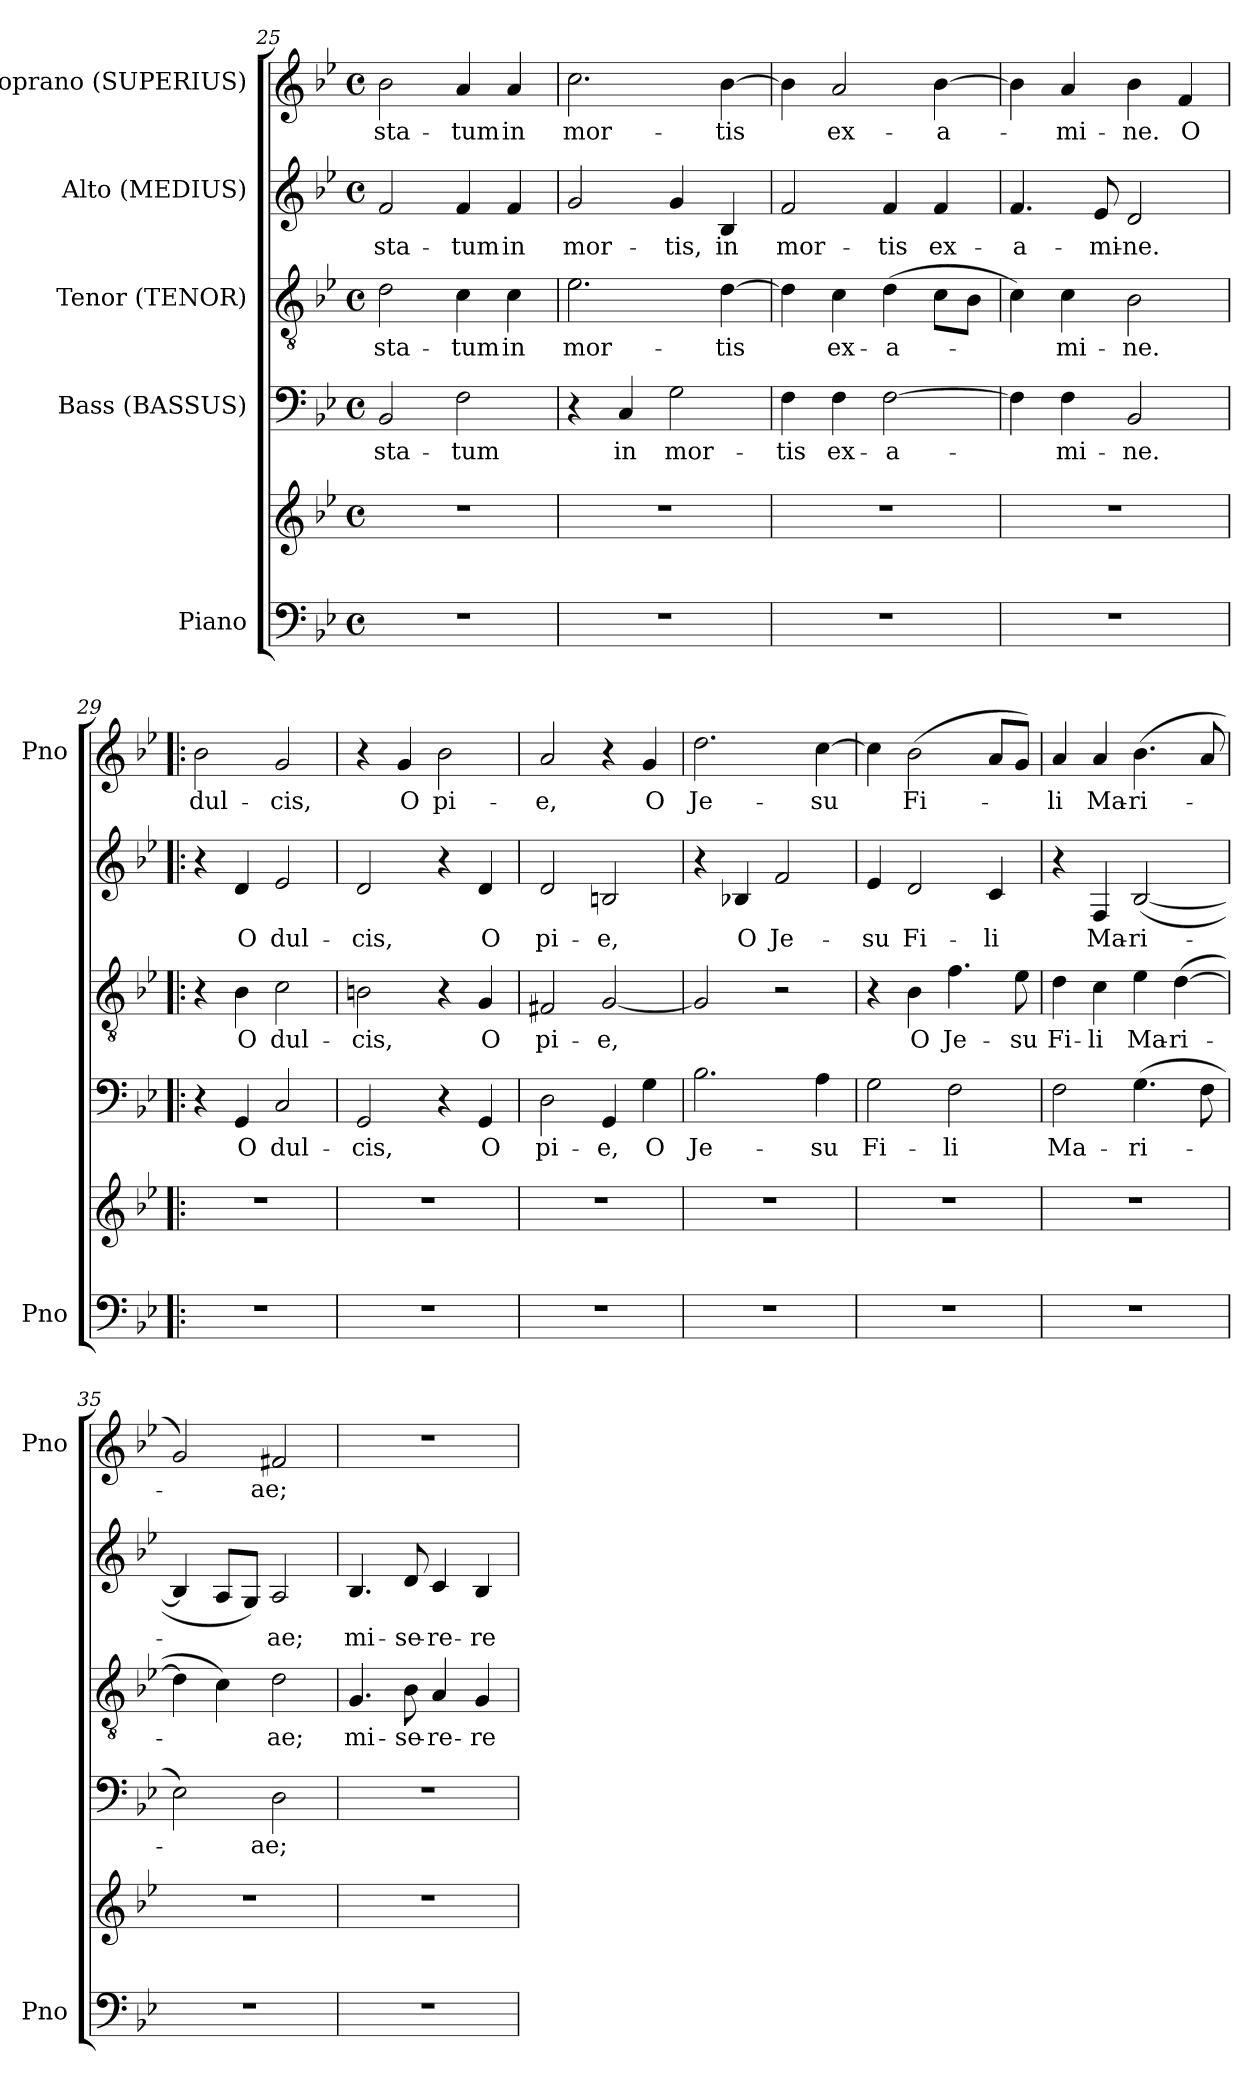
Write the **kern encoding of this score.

**kern	**kern	**kern	**text	**kern	**text	**kern	**text	**kern	**text
*part5	*part5	*part4	*part4	*part3	*part3	*part2	*part2	*part1	*part1
*staff6	*staff5	*staff4	*staff4	*staff3	*staff3	*staff2	*staff2	*staff1	*staff1
*I"Piano	*	*I"Bass (BASSUS)	*	*I"Tenor (TENOR)	*	*I"Alto (MEDIUS)	*	*I"Soprano (SUPERIUS)	*
*I'Pno	*	*	*	*	*	*	*	*I'Pno	*
*clefF4	*clefG2	*clefF4	*	*clefGv2	*	*clefG2	*	*clefG2	*
*k[b-e-]	*k[b-e-]	*k[b-e-]	*	*k[b-e-]	*	*k[b-e-]	*	*k[b-e-]	*
*g:	*g:	*g:	*	*g:	*	*g:	*	*g:	*
*M4/4	*M4/4	*M4/4	*	*M4/4	*	*M4/4	*	*M4/4	*
*met(c)	*met(c)	*met(c)	*	*met(c)	*	*met(c)	*	*met(c)	*
=25	=25	=25	=25	=25	=25	=25	=25	=25	=25
1r	1r	2BB-/	-sta-	2d\	-sta-	2f/	-sta-	2b-\	-sta-
.	.	2F\	-tum	4c\	-tum	4f/	-tum	4a/	-tum
.	.	.	.	4c\	in	4f/	in	4a/	in
=26	=26	=26	=26	=26	=26	=26	=26	=26	=26
1r	1r	4r	.	2.e-\	mor-	2g/	mor-	2.cc\	mor-
.	.	4C/	in	.	.	.	.	.	.
.	.	2G\	mor-	.	.	4g/	-tis,	.	.
.	.	.	.	[4d\	-tis	4B-/	in	[4b-\	-tis
=27	=27	=27	=27	=27	=27	=27	=27	=27	=27
1r	1r	4F\	-tis	4d\]	.	2f/	mor-	4b-\]	.
.	.	4F\	ex-	4c\	ex-	.	.	2a/	ex-
.	.	[2F\	-a-	(4d\	-a-	4f/	-tis	.	.
.	.	.	.	8c\L	.	4f/	ex-	[4b-\	-a-
.	.	.	.	8B-\J	.	.	.	.	.
=28	=28	=28	=28	=28	=28	=28	=28	=28	=28
1r	1r	4F\]	-­	4c\)	-­	4.f/	-a-	4b-\]	.
.	.	4F\	mi-	4c\	mi-	.	.	4a/	-mi-
.	.	.	.	.	.	8e-/	-mi-	.	.
.	.	2BB-/	-ne.	2B-\	-ne.	2d/	-ne.	4b-\	-ne.
.	.	.	.	.	.	.	.	4f/	O
=29!|:	=29!|:	=29!|:	=29!|:	=29!|:	=29!|:	=29!|:	=29!|:	=29!|:	=29!|:
1r	1r	4r	.	4r	.	4r	.	2b-\	dul-
.	.	4GG/	O	4B-\	O	4d/	O	.	.
.	.	2C/	dul-	2c\	dul-	2e-/	dul-	2g/	-cis,
!!LO:LB:g=z
=30	=30	=30	=30	=30	=30	=30	=30	=30	=30
1r	1r	2GG/	-cis,	2Bn\	-cis,	2d/	-cis,	4r	.
.	.	.	.	.	.	.	.	4g/	O
.	.	4r	.	4r	.	4r	.	2b-\	pi-
.	.	4GG/	O	4G/	O	4d/	O	.	.
=31	=31	=31	=31	=31	=31	=31	=31	=31	=31
1r	1r	2D\	pi-	2F#X/	pi-	2d/	pi-	2a/	-e,
.	.	4GG/	-e,	[2G/	-e,	2Bn/	-e,	4r	.
.	.	4G\	O	.	.	.	.	4g/	O
=32	=32	=32	=32	=32	=32	=32	=32	=32	=32
1r	1r	2.B-\	Je-	2G/]	.	4r	.	2.dd\	Je-
.	.	.	.	.	.	4B-X/	O	.	.
.	.	.	.	2r	.	2f/	Je-	.	.
.	.	4A\	-su	.	.	.	.	[4cc\	-su
=33	=33	=33	=33	=33	=33	=33	=33	=33	=33
1r	1r	2G\	Fi-	4r	.	4e-/	-su	4cc\]	.
.	.	.	.	4B-\	O	2d/	Fi-	(2b-\	Fi-
.	.	2F\	-li	4.f\	Je-	.	.	.	.
.	.	.	.	.	.	4c/	-li	8a/L	.
.	.	.	.	8e-\	-su	.	.	8g/J)	.
=34	=34	=34	=34	=34	=34	=34	=34	=34	=34
1r	1r	2F\	Ma-	4d\	Fi-	4r	.	4a/	-li
.	.	.	.	4c\	-li	4F/	Ma-	4a/	Ma-
.	.	(4.G\	-ri-	4e-\	Ma-	([2B-/	-ri-	(4.b-\	-ri-
.	.	.	.	([4d\	-ri-	.	.	.	.
.	.	8F\	.	.	.	.	.	8a/	.
=35	=35	=35	=35	=35	=35	=35	=35	=35	=35
1r	1r	2E-\)	-­	4d\]	-­	4B-/]	-­	2g/)	-­
.	.	.	.	4c\)	.	8A/L	.	.	.
.	.	.	.	.	.	8G/J)	.	.	.
.	.	2D\	ae;	2d\	ae;	2A/	ae;	2f#X/	ae;
!!LO:PB:g=z
=36	=36	=36	=36	=36	=36	=36	=36	=36	=36
1r	1r	1r	.	4.G/	mi-	4.B-/	mi-	1r	.
.	.	.	.	8B-\	-se-	8d/	-se-	.	.
.	.	.	.	4A/	-re-	4c/	-re-	.	.
.	.	.	.	4G/	-re	4B-/	-re	.	.
=	=	=	=	=	=	=	=	=	=
*-	*-	*-	*-	*-	*-	*-	*-	*-	*-
